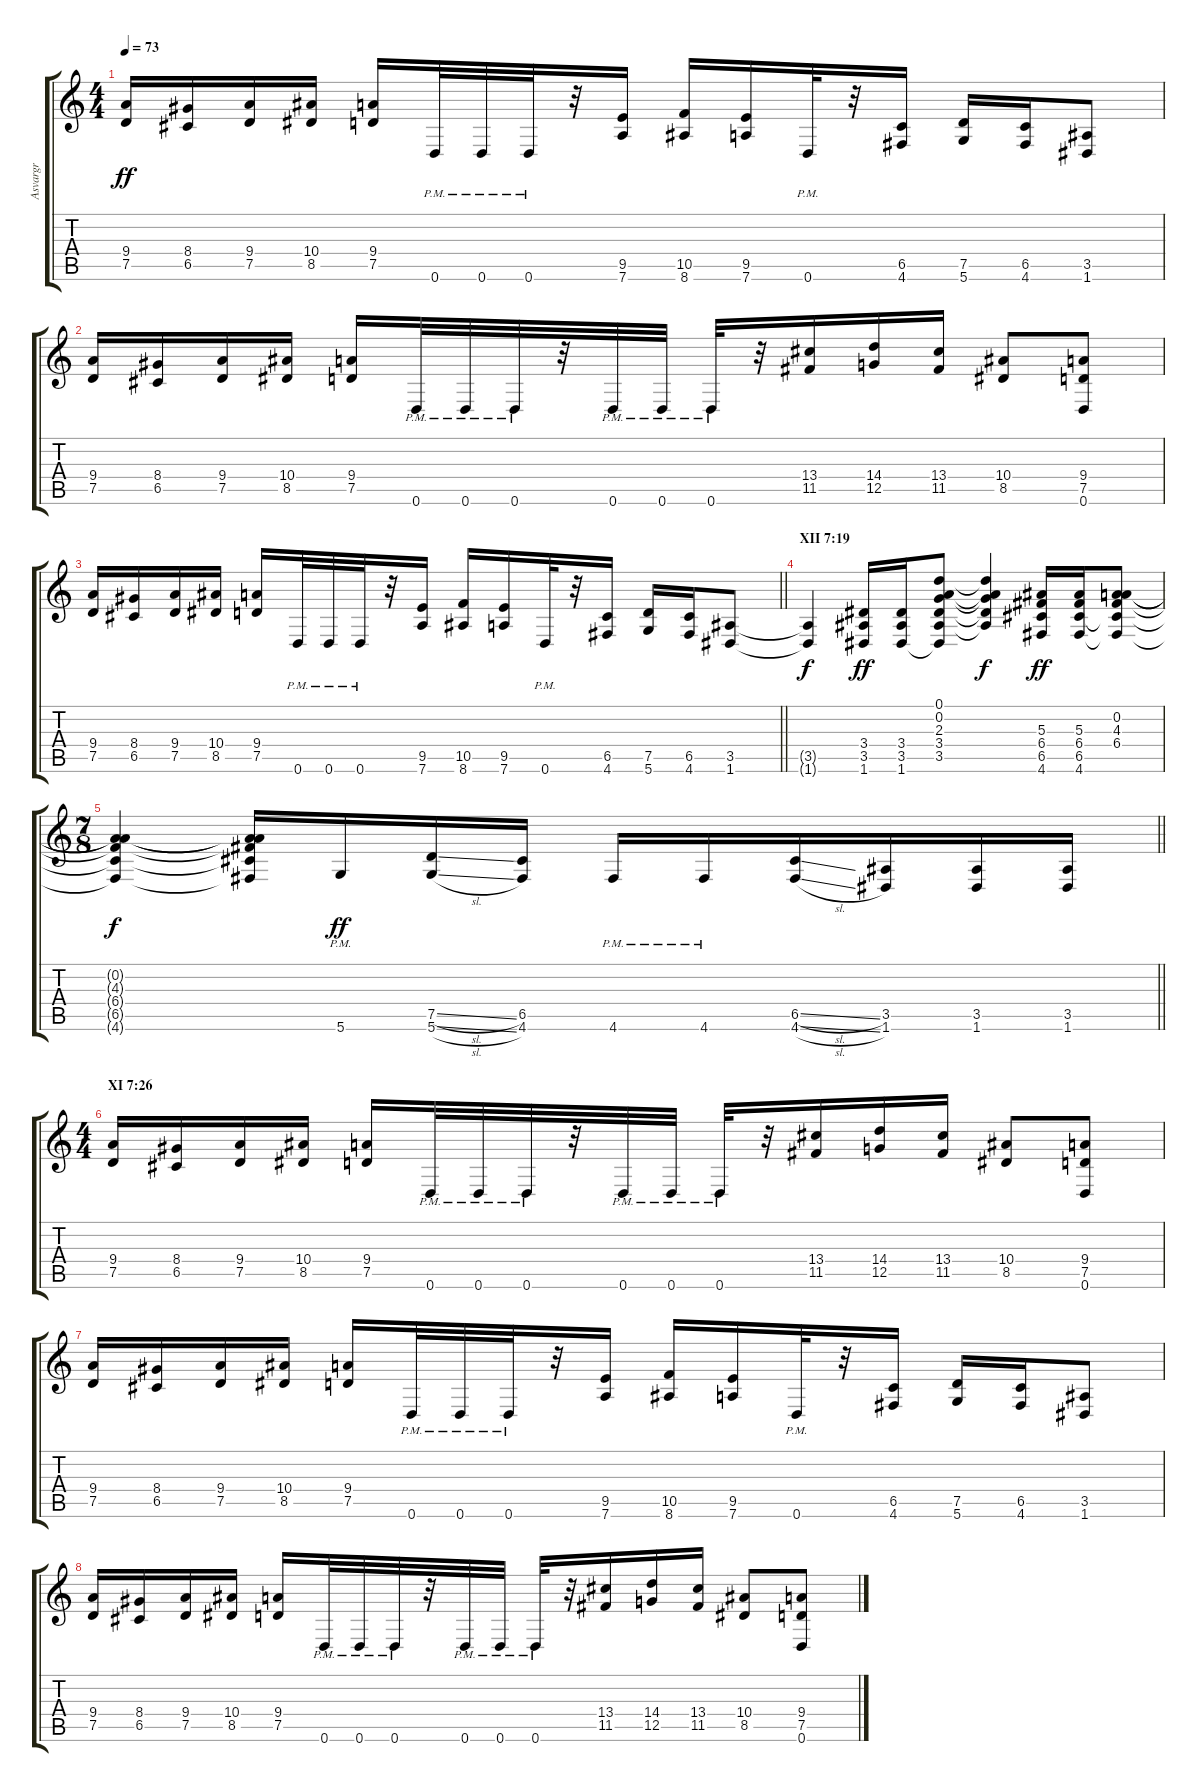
\track ("Asvargr" "Asvargr") {instrument distortionguitar}
\staff {score tabs}
\tuning (D4 A3 F3 C3 G2 D2) {hide}
\ts (4 4)
\tempo 73
\clef g2
\ks c
(9.4 7.5).16{dy ff} (8.4 6.5).16 (9.4 7.5).16 (10.4 8.5).16 (9.4 7.5).16 0.6{pm}.32 0.6{pm}.32 0.6{pm}.32 r.32 (9.5 7.6).16 (10.5 8.6).16 (9.5 7.6).16 0.6{pm}.32 r.32 (6.5 4.6).16 (7.5 5.6).16 (6.5 4.6).16 (3.5 1.6).8 |
(9.4 7.5).16 (8.4 6.5).16 (9.4 7.5).16 (10.4 8.5).16 (9.4 7.5).16 0.6{pm}.32 0.6{pm}.32 0.6{pm}.32 r.32 0.6{pm}.32 0.6{pm}.32 0.6{pm}.32 r.32 (13.4 11.5).16 (14.4 12.5).16 (13.4 11.5).16 (10.4 8.5).8 (9.4 7.5 0.6).8 |
\barLineRight lightlight
(9.4 7.5).16 (8.4 6.5).16 (9.4 7.5).16 (10.4 8.5).16 (9.4 7.5).16 0.6{pm}.32 0.6{pm}.32 0.6{pm}.32 r.32 (9.5 7.6).16 (10.5 8.6).16 (9.5 7.6).16 0.6{pm}.32 r.32 (6.5 4.6).16 (7.5 5.6).16 (6.5 4.6).16 (3.5 1.6).8 |
\section ("" "XII 7:19")
(3.5{t} 1.6{t}).4{dy f} (3.4 3.5 1.6).16{dy ff} (3.4 3.5 1.6).16 (0.1 0.2 2.3 3.4 3.5 1.6{t}).8 (0.1{t} 0.2{t} 2.3{t} 3.4{t} 3.5{t}).4{dy f} (5.3 6.4 6.5 4.6).16{dy ff} (5.3 6.4 6.5 4.6).16 (0.2 4.3 6.4 6.5{t} 4.6{t}).8 |
\ts (7 8)
\barLineRight lightlight
(0.2{t} 4.3{t} 6.4{t} 6.5{t} 4.6{t}).4{dy f} (0.2{t} 4.3{t} 6.4{t} 6.5{t} 4.6{t}).16 5.6{pm}.16{dy ff} (7.5{sl} 5.6{sl}).16 (6.5 4.6).16 4.6{pm}.16 4.6{pm}.16 (6.5{sl} 4.6{sl}).16 (3.5 1.6).16 (3.5 1.6).16 (3.5 1.6).16 |
\ts (4 4)
\section ("" "XI 7:26")
(9.4 7.5).16 (8.4 6.5).16 (9.4 7.5).16 (10.4 8.5).16 (9.4 7.5).16 0.6{pm}.32 0.6{pm}.32 0.6{pm}.32 r.32 0.6{pm}.32 0.6{pm}.32 0.6{pm}.32 r.32 (13.4 11.5).16 (14.4 12.5).16 (13.4 11.5).16 (10.4 8.5).8 (9.4 7.5 0.6).8 |
(9.4 7.5).16 (8.4 6.5).16 (9.4 7.5).16 (10.4 8.5).16 (9.4 7.5).16 0.6{pm}.32 0.6{pm}.32 0.6{pm}.32 r.32 (9.5 7.6).16 (10.5 8.6).16 (9.5 7.6).16 0.6{pm}.32 r.32 (6.5 4.6).16 (7.5 5.6).16 (6.5 4.6).16 (3.5 1.6).8 |
(9.4 7.5).16 (8.4 6.5).16 (9.4 7.5).16 (10.4 8.5).16 (9.4 7.5).16 0.6{pm}.32 0.6{pm}.32 0.6{pm}.32 r.32 0.6{pm}.32 0.6{pm}.32 0.6{pm}.32 r.32 (13.4 11.5).16 (14.4 12.5).16 (13.4 11.5).16 (10.4 8.5).8 (9.4 7.5 0.6).8
